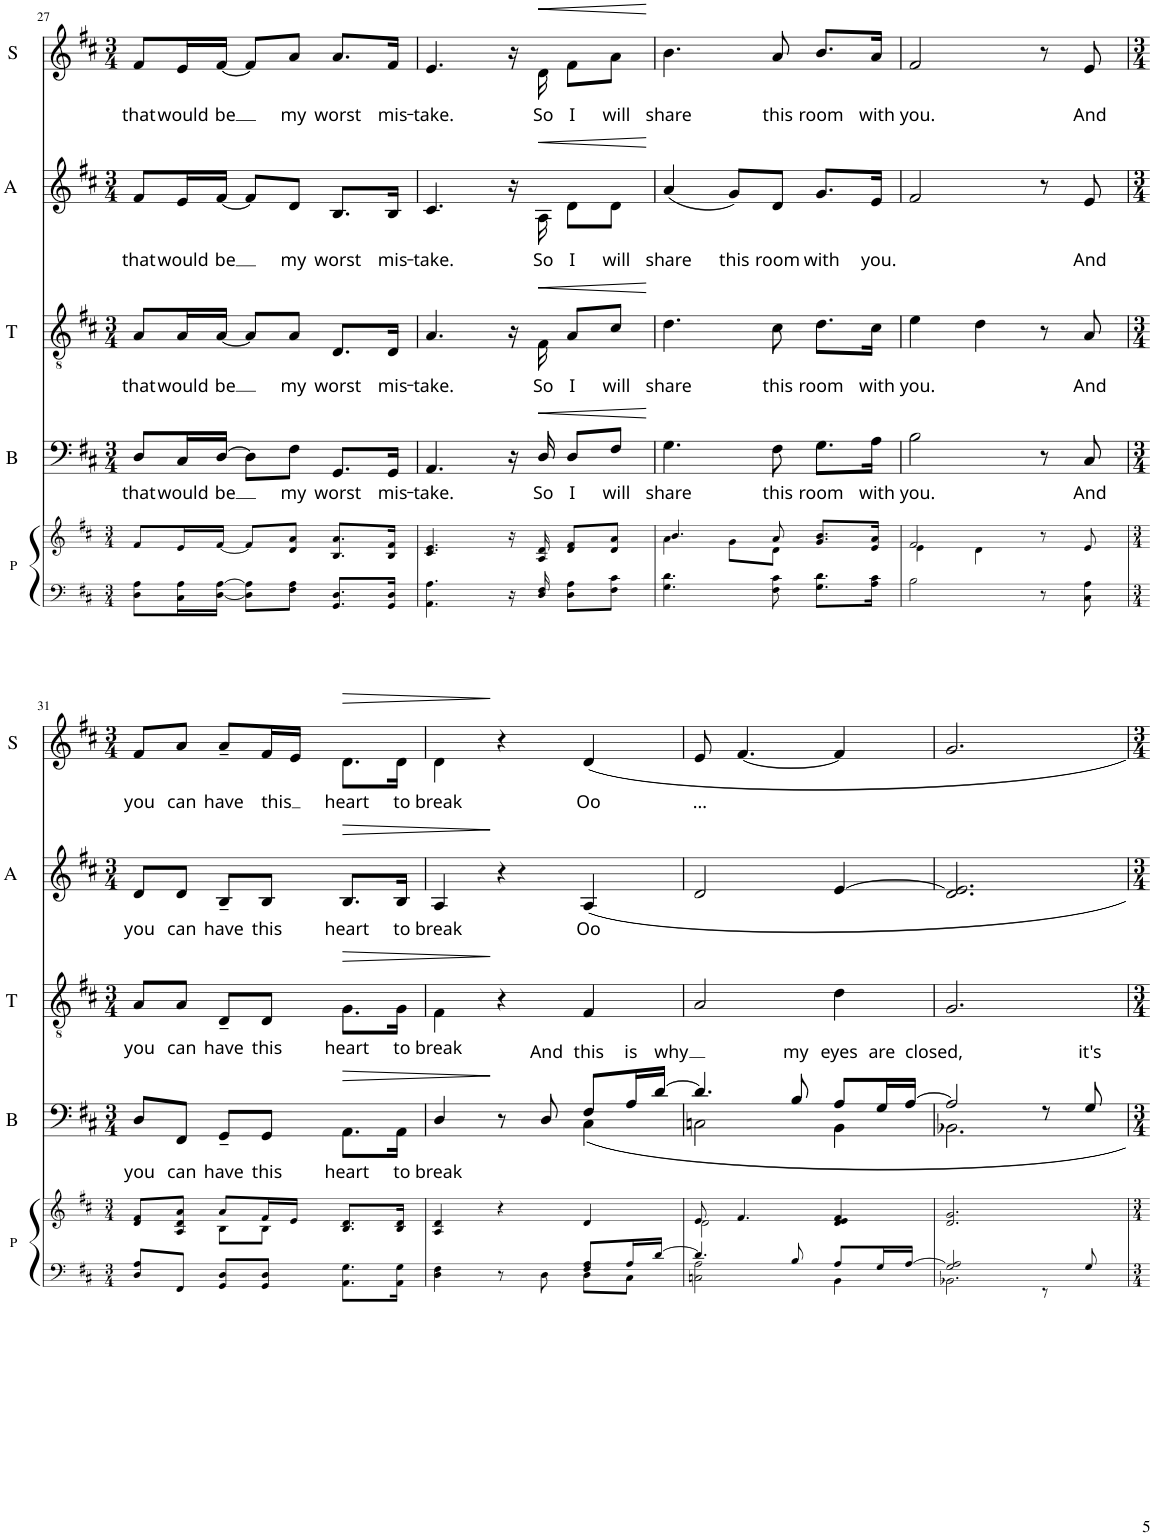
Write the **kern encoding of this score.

**kern	**kern	**kern	**text	**dynam	**kern	**text	**dynam	**kern	**text	**dynam	**kern	**text	**dynam
*part5	*part5	*part4	*part4	*part4	*part3	*part3	*part3	*part2	*part2	*part2	*part1	*part1	*part1
*staff6	*staff5	*staff4	*staff4	*staff4	*staff3	*staff3	*staff3	*staff2	*staff2	*staff2	*staff1	*staff1	*staff1
*I"Piano	*	*I"Bass	*	*	*I"Tenor	*	*	*I"Alto	*	*	*I"Soprano	*	*
*I'P	*	*I'B	*	*	*I'T	*	*	*I'A	*	*	*I'S	*	*
!!LO:PB:g=z
*clefF4	*clefG2	*clefF4	*	*	*clefGv2	*	*	*clefG2	*	*	*clefG2	*	*
*k[f#c#]	*k[f#c#]	*k[f#c#]	*	*	*k[f#c#]	*	*	*k[f#c#]	*	*	*k[f#c#]	*	*
*M3/4	*M3/4	*M3/4	*	*	*M3/4	*	*	*M3/4	*	*	*M3/4	*	*
=27	=27	=27	=27	=27	=27	=27	=27	=27	=27	=27	=27	=27	=27
!	!	!	!LO:LY:b	!	!	!LO:LY:b	!	!	!LO:LY:b	!	!	!LO:LY:b	!
8D\ 8A\L	8f#/L	8D/L	that	.	8A/L	that	.	8f#/L	that	.	8f#/L	that	.
!	!	!	!LO:LY:b	!	!	!LO:LY:b	!	!	!LO:LY:b	!	!	!LO:LY:b	!
16C#\ 16A\L	16e/L	16C#/L	would	.	16A/L	would	.	16e/L	would	.	16e/L	would	.
!	!	!	!LO:LY:b	!	!	!LO:LY:b	!	!	!LO:LY:b	!	!	!LO:LY:b	!
[<16D\ [>16A\JJ	[<16f#/JJ	[>16D/JJ	be	.	[<16A/JJ	be	.	[<16f#/JJ	be	.	[<16f#/JJ	be	.
8D\] 8A\]L	8f#/L]	8D\L]	.	.	8A/L]	.	.	8f#/L]	.	.	8f#/L]	.	.
!	!	!	!LO:LY:b	!	!	!LO:LY:b	!	!	!LO:LY:b	!	!	!LO:LY:b	!
8F#\ 8A\J	8d/ 8a/J	8F#\J	my	.	8A/J	my	.	8d/J	my	.	8a/J	my	.
!	!	!	!LO:LY:b	!	!	!LO:LY:b	!	!	!LO:LY:b	!	!	!LO:LY:b	!
8.GG/ 8.D/L	8.B/ 8.a/L	8.GG/L	worst	.	8.D/L	worst	.	8.B/L	worst	.	8.a/L	worst	.
!	!	!	!LO:LY:b	!	!	!LO:LY:b	!	!	!LO:LY:b	!	!	!LO:LY:b	!
16GG/ 16D/Jk	16B/ 16f#/Jk	16GG/Jk	mis-	.	16D/Jk	mis-	.	16B/Jk	mis-	.	16f#/Jk	mis-	.
=28	=28	=28	=28	=28	=28	=28	=28	=28	=28	=28	=28	=28	=28
!	!	!	!LO:LY:b	!	!	!LO:LY:b	!	!	!LO:LY:b	!	!	!LO:LY:b	!
4.AA\ 4.A\	4.c#/ 4.e/	4.AA/	-take.	.	4.A/	-take.	.	4.c#/	-take.	.	4.e/	-take.	.
16r	16r	16r	.	.	16r	.	.	16r	.	.	16r	.	.
!	!	!	!LO:LY:b	!LO:HP:b	!	!LO:LY:b	!LO:HP:b	!	!LO:LY:b	!LO:HP:b	!	!LO:LY:b	!LO:HP:b
16D/ 16F#/	16A/ 16d/	16D/	So	<	16F#\	So	<	16A\	So	<	16d\	So	<
!	!	!	!LO:LY:b	!	!	!LO:LY:b	!	!	!LO:LY:b	!	!	!LO:LY:b	!
8D\ 8A\L	8d/ 8f#/L	8D/L	I	.	8A/L	I	.	8d\L	I	.	8f#\L	I	.
!	!	!	!LO:LY:b	!	!	!LO:LY:b	!	!	!LO:LY:b	!	!	!LO:LY:b	!
8F#\ 8c#\J	8d/ 8a/J	8F#/J	will	.	8c#/J	will	.	8d\J	will	.	8a\J	will	.
.	.	.	.	[	.	.	[	.	.	[	.	.	[
=29	=29	=29	=29	=29	=29	=29	=29	=29	=29	=29	=29	=29	=29
*	*^	*	*	*	*	*	*	*	*	*	*	*	*
!	!	!	!	!LO:LY:b	!	!	!LO:LY:b	!	!	!LO:LY:b	!	!	!LO:LY:b	!
4.G\ 4.d\	4.b/	4a\	4.G\	share	.	4.d\	share	.	(4a/	share	.	4.b\	share	.
!	!	!	!	!	!	!	!	!	!	!LO:LY:b	!	!	!	!
.	.	8g\L	.	.	.	.	.	.	8g/L)	this	.	.	.	.
!	!	!	!	!LO:LY:b	!	!	!LO:LY:b	!	!	!LO:LY:b	!	!	!LO:LY:b	!
8F#\ 8c#\	8a/	8d\J	8F#\	this	.	8c#\	this	.	8d/J	room	.	8a/	this	.
!	!	!	!	!LO:LY:b	!	!	!LO:LY:b	!	!	!LO:LY:b	!	!	!LO:LY:b	!
8.G\ 8.d\L	8.g/ 8.b/L	4ryy	8.G\L	room	.	8.d\L	room	.	8.g/L	with	.	8.b/L	room	.
!	!	!	!	!LO:LY:b	!	!	!LO:LY:b	!	!	!LO:LY:b	!	!	!LO:LY:b	!
16A\ 16c#\Jk	16e/ 16a/Jk	.	16A\Jk	with	.	16c#\Jk	with	.	16e/Jk	you.	.	16a/Jk	with	.
=30	=30	=30	=30	=30	=30	=30	=30	=30	=30	=30	=30	=30	=30	=30
!	!	!	!	!LO:LY:b	!	!	!LO:LY:b	!	!	!	!	!	!LO:LY:b	!
2B\	2f#/	4e\	2B\	you.	.	4e\	you.	.	2f#/	.	.	2f#/	you.	.
.	.	4d\	.	.	.	4d\	.	.	.	.	.	.	.	.
8r	8r	4ryy	8r	.	.	8r	.	.	8r	.	.	8r	.	.
!	!	!	!	!LO:LY:b	!	!	!LO:LY:b	!	!	!LO:LY:b	!	!	!LO:LY:b	!
8C#\ 8A\	8e/	.	8C#/	And	.	8A/	And	.	8e/	And	.	8e/	And	.
!!LO:LB:g=z
=31	=31	=31	=31	=31	=31	=31	=31	=31	=31	=31	=31	=31	=31	=31
*M3/4	*M3/4	*	*M3/4	*	*	*M3/4	*	*	*M3/4	*	*	*M3/4	*	*
!	!	!	!	!LO:LY:b	!	!	!LO:LY:b	!	!	!LO:LY:b	!	!	!LO:LY:b	!
8D/ 8A/L	8d/ 8f#/L	4ryy	8D/L	you	.	8A/L	you	.	8d/L	you	.	8f#/L	you	.
!	!	!	!	!LO:LY:b	!	!	!LO:LY:b	!	!	!LO:LY:b	!	!	!LO:LY:b	!
8FF#/J	8A/ 8d/ 8a/J	.	8FF#/J	can	.	8A/J	can	.	8d/J	can	.	8a/J	can	.
!	!	!	!	!LO:LY:b	!	!	!LO:LY:b	!	!	!LO:LY:b	!	!	!LO:LY:b	!
8GG/ 8D/L	8a/L	8B\L	8GG~/L	have	.	8D~/L	have	.	8B~/L	have	.	8a~/L	have	.
!	!	!	!	!LO:LY:b	!	!	!LO:LY:b	!	!	!LO:LY:b	!	!	!LO:LY:b	!
8GG/ 8D/J	16f#/L	8B\J	8GG/J	this	.	8D/J	this	.	8B/J	this	.	16f#/L	this	.
.	16e/JJ	.	.	.	.	.	.	.	.	.	.	16e/JJ	.	.
!	!	!	!	!LO:LY:b	!LO:HP:b	!	!LO:LY:b	!LO:HP:b	!	!LO:LY:b	!LO:HP:b	!	!LO:LY:b	!LO:HP:b
8.AA\ 8.G\L	8.B/ 8.d/L	4ryy	8.AA\L	heart	>	8.G\L	heart	>	8.B/L	heart	>	8.d\L	heart	>
!	!	!	!	!LO:LY:b	!	!	!LO:LY:b	!	!	!LO:LY:b	!	!	!LO:LY:b	!
16AA\ 16G\Jk	16B/ 16d/Jk	.	16AA\Jk	to	.	16G\Jk	to	.	16B/Jk	to	.	16d\Jk	to	.
*	*v	*v	*	*	*	*	*	*	*	*	*	*	*	*
=32	=32	=32	=32	=32	=32	=32	=32	=32	=32	=32	=32	=32	=32
*^	*	*	*	*	*	*	*	*	*	*	*	*	*
!	!	!	!	!LO:LY:b	!	!	!LO:LY:b	!	!	!LO:LY:b	!	!	!LO:LY:b	!
*	*	*	*^	*	*	*	*	*	*	*	*	*	*	*
4D\ 4F#\	2ryy	4A/ 4d/	4D/	2ryy	break	.	4F#\	break	.	4A/	break	.	4d\	break	.
8r	.	4r	8r	.	.	]	4r	.	]	4r	.	]	4r	.	]
!	!	!	!	!	!LO:LY:a	!	!	!	!	!	!	!	!	!	!
8D\	.	.	8D/	.	And	.	.	.	.	.	.	.	.	.	.
!	!	!	!	!	!LO:LY:a	!	!	!	!	!	!LO:LY:b	!	!	!LO:LY:b	!
8F#/ 8A/L	8D\L	4d/	8F#/L	4C#\	this	.	4F#/	.	.	4A/	Oo	.	4d/	Oo	.
!	!	!	!	!	!LO:LY:a	!	!	!	!	!	!	!	!	!	!
16A/L	8C#\J	.	16A/L	.	is	.	.	.	.	.	.	.	.	.	.
!	!	!	!	!	!LO:LY:a	!	!	!	!	!	!	!	!	!	!
[>16d/JJ	.	.	[>16d/JJ	.	why	.	.	.	.	.	.	.	.	.	.
=33	=33	=33	=33	=33	=33	=33	=33	=33	=33	=33	=33	=33	=33	=33	=33
*	*	*^	*	*	*	*	*	*	*	*	*	*	*	*	*
!	!	!	!	!	!	!	!	!	!	!	!	!	!	!	!LO:LY:b	!
4.d/]	2Cn\ 2A\	8e/	2d\	4.d/]	2Cn\	.	.	2A/	.	.	2d/	.	.	8e/	...	.
.	.	4.f#/	.	.	.	.	.	.	.	.	.	.	.	[<4.f#/	.	.
!	!	!	!	!	!	!LO:LY:a	!	!	!	!	!	!	!	!	!	!
8B/	.	.	.	8B/	.	my	.	.	.	.	.	.	.	.	.	.
!	!	!	!	!	!	!LO:LY:a	!	!	!	!	!	!	!	!	!	!
8A/L	4BB\	4d/ 4e/ 4f#/	4ryy	8A/L	4BB\	eyes	.	4d\	.	.	[>4e/	.	.	4f#/]	.	.
!	!	!	!	!	!	!LO:LY:a	!	!	!	!	!	!	!	!	!	!
16G/L	.	.	.	16G/L	.	are	.	.	.	.	.	.	.	.	.	.
!	!	!	!	!	!	!LO:LY:a	!	!	!	!	!	!	!	!	!	!
[>16A/JJ	.	.	.	[>16A/JJ	.	closed,	.	.	.	.	.	.	.	.	.	.
*	*	*v	*v	*	*	*	*	*	*	*	*	*	*	*	*	*
=34	=34	=34	=34	=34	=34	=34	=34	=34	=34	=34	=34	=34	=34	=34	=34
2.BB-X\	2G/ 2A/]	2.d/ 2.g/	2A/]	2.BB-X\	.	.	2.G/	.	.	2.d/ 2.e/]	.	.	2.g/	.	.
.	8r	.	8r	.	.	.	.	.	.	.	.	.	.	.	.
!	!	!	!	!	!LO:LY:a	!	!	!	!	!	!	!	!	!	!
.	8G/	.	8G/	.	it's	.	.	.	.	.	.	.	.	.	.
*v	*v	*	*v	*v	*	*	*	*	*	*	*	*	*	*	*
=	=	=	=	=	=	=	=	=	=	=	=	=	=
*-	*-	*-	*-	*-	*-	*-	*-	*-	*-	*-	*-	*-	*-
